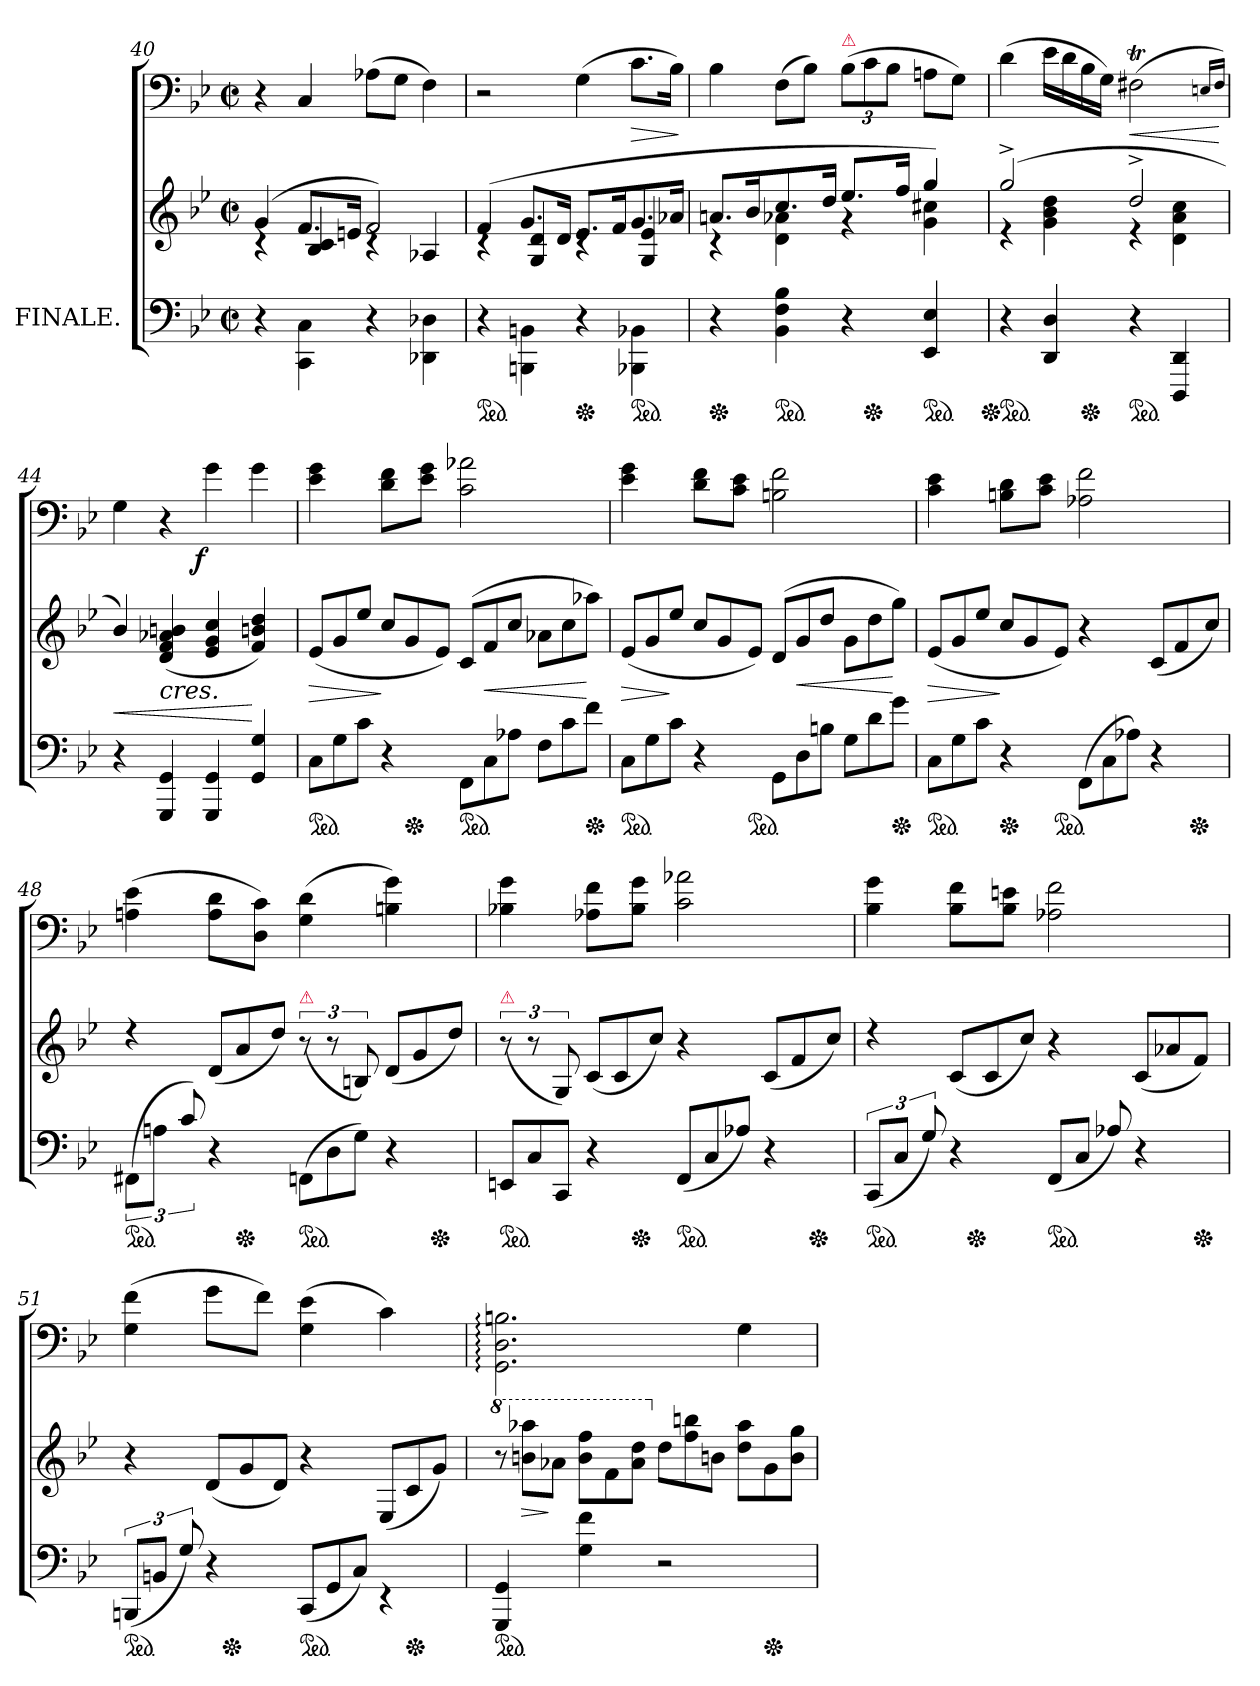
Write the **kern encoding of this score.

**kern	**kern	**dynam	**kern	**dynam
*part2	*part2	*part2	*part1	*part1
*staff3	*staff2	*staff2/3	*staff1	*staff1
*I"FINALE.	*	*	*	*
*clefF4	*clefG2	*	*clefF4	*
*k[b-e-]	*k[b-e-]	*	*k[b-e-]	*
*M2/2	*M2/2	*	*M2/2	*
*met(c|)	*met(c|)	*	*met(c|)	*
=40	=40	=40	=40	=40
*	*^	*	*	*
4r	(<4g	4rc	.	4r	.
4CC\ 4C\	8.fL	4B-/ 4c/	.	4C!	.
.	16enJk	.	.	.	.
4r	2f)	4rc	.	(>8A-X!\L	.
.	.	.	.	8G!J	.
4DD-X\ 4D-X\	.	4A-X/	.	4F!)	.
=41	=41	=41	=41	=41	=41
*ped	*	*	*	*	*
4r	(>4f	4rc	.	2r	.
4BBBn\ 4BBn\	8.gL	4G/ 4d/	.	.	.
.	16dJk	.	.	.	.
*Xped	*	*	*	*	*
4r	8.e-L	4rc	.	(>4G!	.
.	16fK	.	.	.	.
!	!	!	!	!	!LO:HP:b
*ped	*	*	*	*	*
4BBB-X\ 4BB-X\	8.g	4G/ 4e-/	.	8.c!\L	>
.	16a-XJk	.	.	16B-!Jk)	.
*	*v	*v	*	*	*
.	.	.	.	]
=42	=42	=42	=42	=42
*	*^	*	*	*
*Xped	*	*	*	*	*
*	*	*^	*	*	*
4r	8.anL	4rc	3..ryy	.	4B-!	.
.	16b-K	.	.	.	.	.
*ped	*	*	*	*	*	*
4BB- 4F 4B-	8.cc	4d 4a-X	.	.	(>8F!\L	.
.	.	.	.	.	8B-!J)	.
.	16ddJk	.	.	.	.	.
!	!	!	!	!	!LO:TX:a:color=crimson:t=⚠	!
4r	8.ee-L	4rg	.	.	(>12B-!\L	.
*Xped	*	*	*	*	*	*
.	.	.	3ryy	.	12c!	.
.	.	.	.	.	12B-!J	.
.	16ffJk	.	.	.	.	.
*ped	*	*	*	*	*	*
4EE- 4E-	4gg)	4g 4cc#X	.	.	8An!\L	.
.	.	.	.	.	8G!J)	.
.	.	.	12ryy	.	.	.
=43	=43	=43	=43	=43	=43	=43
*Xped	*	*	*	*	*	*
*ped	*	*	*	*	*	*
4r	(>2gg^	4re	4.ryy	.	(>4d!	.
4DD 4D	.	4g 4b- 4dd	.	.	16e-!\LL	.
.	.	.	.	.	16d!	.
*Xped	*	*	*	*	*	*
.	.	.	2ryy	.	16B-!	.
.	.	.	.	.	16G!JJ)	.
!	!	!	!	!	!	!LO:HP:b
*ped	*	*	*	*	*	*
4r	2dd^	4re	.	.	(<2F#Xt!	<
4DDD 4DD	.	4d 4a 4cc	.	.	.	.
.	.	.	8ryy	.	.	.
.	.	.	.	.	16qqEn!/LL	.
.	.	.	.	.	16qqF#!/JJ)	.
.	.	.	.	.	.	[
*	*v	*v	*v	*	*	*
=44	=44	=44	=44	=44
4r	4b-/)	<	4G!	.
!	!LO:TX:c:i:t=cres.	!	!	!
4GGG 4GG	(>4d 4f 4a-X 4bn	.	4r	.
!	!	!	!	!LO:DY:rj
4GGG 4GG	4e- 4g 4cc	.	4g!	f
4GG 4G	4f 4bn 4dd)	[	4g!	.
=45	=45	=45	=45	=45
*Xtuplet	*Xtuplet	*	*	*
*ped	*	*	*	*
12CL	(>12e-L	>	4e-! 4g!	.
12G	12g	.	.	.
12cJ	12ee-J	.	.	.
4r	12ccL	]	8d!\ 8f!\L	.
*Xped	*	*	*	*
.	12g	.	.	.
.	.	.	8e-! 8g!J	.
.	12e-J)	.	.	.
*ped	*	*	*	*
12FF\L	(>12cL	.	2c! 2a-X!	.
12C	12f	<	.	.
12A-XJ	12ccJ	.	.	.
12FL	12a-XL	.	.	.
12c	12cc	.	.	.
*Xped	*	*	*	*
12fJ	12aa-XJ)	[	.	.
=46	=46	=46	=46	=46
*ped	*	*	*	*
12CL	(>12e-L	>	4e-! 4g!	.
12G	12g	.	.	.
12cJ	12ee-J	]	.	.
4r	12ccL	.	8d!\ 8f!\L	.
.	12g	.	.	.
.	.	.	8c! 8e-!J	.
*ped	*	*	*	*
.	12e-J)	.	.	.
12GGL	(>12dL	.	2Bn! 2f!	.
!	!	!LO:HP:b	!	!
12D	12g	<	.	.
12BnJ	12ddJ	.	.	.
12GL	12gL	.	.	.
12d	12dd	.	.	.
*Xped	*	*	*	*
12gJ	12ggJ)	[	.	.
=47	=47	=47	=47	=47
*ped	*	*	*	*
*	*^	*	*	*
12CL	(>12e-L	2..ryy	>	4c! 4e-!	.
12G	12g	.	.	.	.
12cJ	12ee-J	.	.	.	.
*Xped	*	*	*	*	*
4r	12ccL	.	]	8Bn!\ 8d!\L	.
.	12g	.	.	.	.
.	.	.	.	8c! 8e-!J	.
*ped	*	*	*	*	*
.	12e-J)	.	.	.	.
(>12FF\L	4r	.	.	2A-X! 2f!	.
12C	.	.	.	.	.
12A-XJ)	.	.	.	.	.
4r	(>12cL	.	.	.	.
.	12f	.	.	.	.
*Xped	*	*	*	*	*
.	.	8ryy	.	.	.
.	12ccJ)	.	.	.	.
=48	=48	=48	=48	=48	=48
*tuplet	*	*	*	*	*
!LO:TX:a:color=crimson:t=⚠	!	!	!	!	!
*ped	*	*	*	*	*
(>12FF#X\L	4rdd	2..ryy	.	(>4An! 4e-!	.
12AnJ	.	.	.	.	.
12c/)	.	.	.	.	.
4r	(<12dL	.	.	8A!\ 8d!\L	.
*Xped	*	*	*	*	*
.	12a	.	.	.	.
.	.	.	.	8D! 8c!J)	.
.	12ddJ)	.	.	.	.
*Xtuplet	*tuplet	*	*	*	*
!	!LO:TX:a:color=crimson:t=⚠	!	!	!	!
*ped	*	*	*	*	*
(>12FFn\L	(>12r	.	.	(>4G! 4d!	.
12D	12r	.	.	.	.
12GJ)	12Bn)	.	.	.	.
*	*Xtuplet	*	*	*	*
4r	(<12dL	.	.	4Bn! 4g!)	.
.	12g	.	.	.	.
*Xped	*	*	*	*	*
.	.	8ryy	.	.	.
.	12ddJ)	.	.	.	.
=49	=49	=49	=49	=49	=49
*	*tuplet	*	*	*	*
!	!LO:TX:a:color=crimson:t=⚠	!	!	!	!
*ped	*	*	*	*	*
12EEnL	(>12r	4.ryy	.	4B-X! 4g!	.
12C	12r	.	.	.	.
12CCJ	12G)	.	.	.	.
*	*Xtuplet	*	*	*	*
4r	(<12cL	.	.	8A-X!\ 8f!\L	.
.	12c	.	.	.	.
*Xped	*	*	*	*	*
.	.	2ryy	.	8B-! 8g!J	.
.	12ccJ)	.	.	.	.
*ped	*	*	*	*	*
(<12FFL	4r	.	.	2c! 2a-X!	.
12C	.	.	.	.	.
12A-XJ)	.	.	.	.	.
4r	(<12cL	.	.	.	.
.	12f	.	.	.	.
*Xped	*	*	*	*	*
.	.	8ryy	.	.	.
.	12ccJ)	.	.	.	.
=50	=50	=50	=50	=50	=50
*tuplet	*	*	*	*	*
!LO:TX:a:color=crimson:t=⚠	!	!	!	!	!
*ped	*	*	*	*	*
(<12CCL	4rdd	6..ryy	.	4B-! 4g!	.
12CJ	.	.	.	.	.
12G/)	.	.	.	.	.
4r	(<12cL	.	.	8B-!\ 8f!\L	.
*Xped	*	*	*	*	*
.	.	3%2ryy	.	.	.
.	12c	.	.	.	.
.	.	.	.	8B-! 8en!J	.
.	12ccJ)	.	.	.	.
*Xtuplet	*	*	*	*	*
*ped	*	*	*	*	*
(<12FFL	4r	.	.	2A-X! 2f!	.
12CJ	.	.	.	.	.
12A-X/)	.	.	.	.	.
4r	(<12cL	.	.	.	.
.	12a-X	.	.	.	.
*Xped	*	*	*	*	*
.	12fJ)	.	.	.	.
.	.	24ryy	.	.	.
=51	=51	=51	=51	=51	=51
*tuplet	*	*	*	*	*
!LO:TX:a:color=crimson:t=⚠	!	!	!	!	!
*ped	*	*	*	*	*
(<12BBBnL	4r	6..ryy	.	(>4G! 4f!	.
12BBnJ	.	.	.	.	.
12G/)	.	.	.	.	.
4r	(<12dL	.	.	8g!\L	.
*Xped	*	*	*	*	*
.	.	3%2ryy	.	.	.
.	12g	.	.	.	.
.	.	.	.	8f!J)	.
.	12dJ)	.	.	.	.
*Xtuplet	*	*	*	*	*
*ped	*	*	*	*	*
(<12CCL	4r	.	.	(>4G! 4e-!	.
12GG	.	.	.	.	.
12CJ)	.	.	.	.	.
4rEE	(<12E-/L	.	.	4c!)	.
*Xped	*	*	*	*	*
.	12c	.	.	.	.
.	12gJ)	.	.	.	.
.	.	24ryy	.	.	.
*	*v	*v	*	*	*
=52	=52	=52	=52	=52
*	*8va	*	*	*
*ped	*	*	*	*
4GGG 4GG	12r	.	2.GG!: 2.D!: 2.Bn!:	.
.	12bbn 12aaa-XL	>	.	.
.	12aa-XJ	]	.	.
4G 4f	12bb\ 12fff\L	.	.	.
.	12ff	.	.	.
.	12aa- 12dddJ	.	.	.
*	*X8va	*	*	*
2r	12ddL	.	.	.
.	12ff 12bbn	.	.	.
.	12bnJ	.	.	.
.	12dd 12aa-L	.	4G!	.
*Xped	*	*	*	*
.	12g	.	.	.
.	12b 12ggJ	.	.	.
=	=	=	=	=
*-	*-	*-	*-	*-
